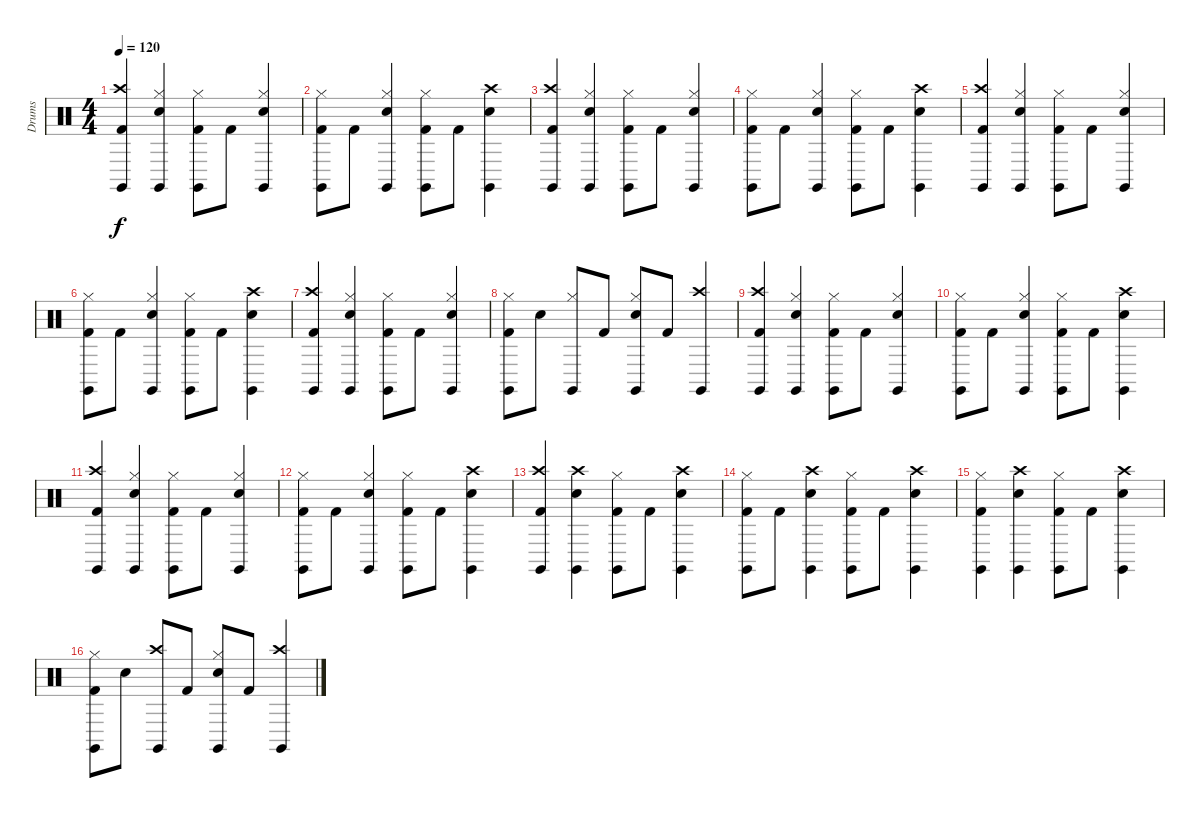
\track ("Drums" "Drums") {instrument percussion}
\staff {score}
\articulation defaults
\ts (4 4)
\tempo 120
\clef neutral
\ks c
("Crash high (hit)" "Kick (hit) 2" "Claves (hit)").4{dy f} ("Hi-Hat (closed)" "Snare (hit) 2" "Claves (hit)").4 ("Hi-Hat (closed)" "Kick (hit) 2" "Claves (hit)").8 "Kick (hit) 2".8 ("Hi-Hat (closed)" "Snare (hit) 2" "Claves (hit)").4 |
("Hi-Hat (closed)" "Kick (hit) 2" "Claves (hit)").8 "Kick (hit) 2".8 ("Hi-Hat (closed)" "Snare (hit) 2" "Claves (hit)").4 ("Hi-Hat (closed)" "Kick (hit) 2" "Claves (hit)").8 "Kick (hit) 2".8 ("Crash high (hit)" "Snare (hit) 2" "Claves (hit)").4 |
("Crash high (hit)" "Kick (hit) 2" "Claves (hit)").4 ("Hi-Hat (closed)" "Snare (hit) 2" "Claves (hit)").4 ("Hi-Hat (closed)" "Kick (hit) 2" "Claves (hit)").8 "Kick (hit) 2".8 ("Hi-Hat (closed)" "Snare (hit) 2" "Claves (hit)").4 |
("Hi-Hat (closed)" "Kick (hit) 2" "Claves (hit)").8 "Kick (hit) 2".8 ("Hi-Hat (closed)" "Snare (hit) 2" "Claves (hit)").4 ("Hi-Hat (closed)" "Kick (hit) 2" "Claves (hit)").8 "Kick (hit) 2".8 ("Crash high (hit)" "Snare (hit) 2" "Claves (hit)").4 |
("Crash high (hit)" "Kick (hit) 2" "Claves (hit)").4 ("Hi-Hat (closed)" "Snare (hit) 2" "Claves (hit)").4 ("Hi-Hat (closed)" "Kick (hit) 2" "Claves (hit)").8 "Kick (hit) 2".8 ("Hi-Hat (closed)" "Snare (hit) 2" "Claves (hit)").4 |
("Hi-Hat (closed)" "Kick (hit) 2" "Claves (hit)").8 "Kick (hit) 2".8 ("Hi-Hat (closed)" "Snare (hit) 2" "Claves (hit)").4 ("Hi-Hat (closed)" "Kick (hit) 2" "Claves (hit)").8 "Kick (hit) 2".8 ("Crash high (hit)" "Snare (hit) 2" "Claves (hit)").4 |
("Crash high (hit)" "Kick (hit) 2" "Claves (hit)").4 ("Hi-Hat (closed)" "Snare (hit) 2" "Claves (hit)").4 ("Hi-Hat (closed)" "Kick (hit) 2" "Claves (hit)").8 "Kick (hit) 2".8 ("Hi-Hat (closed)" "Snare (hit) 2" "Claves (hit)").4 |
("Hi-Hat (closed)" "Kick (hit) 2" "Claves (hit)").8 "Snare (hit) 2".8 ("Hi-Hat (closed)" "Claves (hit)").8 "Kick (hit) 2".8 ("Hi-Hat (closed)" "Snare (hit) 2" "Claves (hit)").8 "Kick (hit) 2".8 ("Crash high (hit)" "Claves (hit)").4 |
("Crash high (hit)" "Kick (hit) 2" "Claves (hit)").4 ("Hi-Hat (closed)" "Snare (hit) 2" "Claves (hit)").4 ("Hi-Hat (closed)" "Kick (hit) 2" "Claves (hit)").8 "Kick (hit) 2".8 ("Hi-Hat (closed)" "Snare (hit) 2" "Claves (hit)").4 |
("Hi-Hat (closed)" "Kick (hit) 2" "Claves (hit)").8 "Kick (hit) 2".8 ("Hi-Hat (closed)" "Snare (hit) 2" "Claves (hit)").4 ("Hi-Hat (closed)" "Kick (hit) 2" "Claves (hit)").8 "Kick (hit) 2".8 ("Crash high (hit)" "Snare (hit) 2" "Claves (hit)").4 |
("Crash high (hit)" "Kick (hit) 2" "Claves (hit)").4 ("Hi-Hat (closed)" "Snare (hit) 2" "Claves (hit)").4 ("Hi-Hat (closed)" "Kick (hit) 2" "Claves (hit)").8 "Kick (hit) 2".8 ("Hi-Hat (closed)" "Snare (hit) 2" "Claves (hit)").4 |
("Hi-Hat (closed)" "Kick (hit) 2" "Claves (hit)").8 "Kick (hit) 2".8 ("Hi-Hat (closed)" "Snare (hit) 2" "Claves (hit)").4 ("Hi-Hat (closed)" "Kick (hit) 2" "Claves (hit)").8 "Kick (hit) 2".8 ("Crash high (hit)" "Snare (hit) 2" "Claves (hit)").4 |
("Crash high (hit)" "Kick (hit) 2" "Claves (hit)").4 ("Crash high (hit)" "Snare (hit) 2" "Claves (hit)").4 ("Hi-Hat (closed)" "Kick (hit) 2" "Claves (hit)").8 "Kick (hit) 2".8 ("Crash high (hit)" "Snare (hit) 2" "Claves (hit)").4 |
("Hi-Hat (closed)" "Kick (hit) 2" "Claves (hit)").8 "Kick (hit) 2".8 ("Crash high (hit)" "Snare (hit) 2" "Claves (hit)").4 ("Hi-Hat (closed)" "Kick (hit) 2" "Claves (hit)").8 "Kick (hit) 2".8 ("Crash high (hit)" "Snare (hit) 2" "Claves (hit)").4 |
("Hi-Hat (closed)" "Kick (hit) 2" "Claves (hit)").4 ("Crash high (hit)" "Snare (hit) 2" "Claves (hit)").4 ("Hi-Hat (closed)" "Kick (hit) 2" "Claves (hit)").8 "Kick (hit) 2".8 ("Crash high (hit)" "Snare (hit) 2" "Claves (hit)").4 |
("Hi-Hat (closed)" "Kick (hit) 2" "Claves (hit)").8 "Snare (hit) 2".8 ("Crash high (hit)" "Claves (hit)").8 "Kick (hit) 2".8 ("Hi-Hat (closed)" "Snare (hit) 2" "Claves (hit)").8 "Kick (hit) 2".8 ("Crash high (hit)" "Claves (hit)").4
